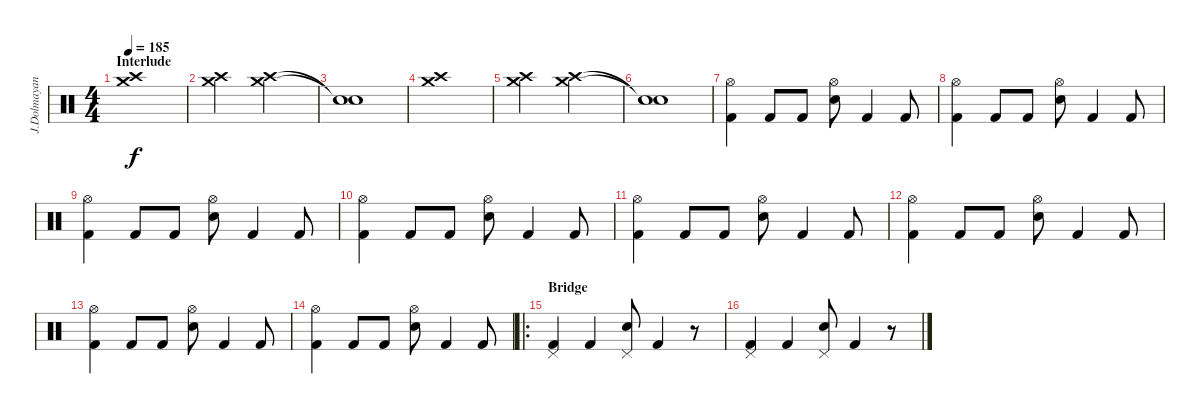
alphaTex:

\track ("J.Dolmayan" "J.Dolmayan") {instrument percussion}
\staff {score}
\articulation defaults
\ts (4 4)
\section ("" "Interlude")
\tempo 185
\clef neutral
\ks c
("Crash high (hit)" "Crash medium (hit)").1{dy f} |
("Crash high (hit)" "Crash medium (hit)").2 ("Crash high (hit)" "Crash medium (hit)").2 |
("Snare (hit)"{t} "Snare (hit)"{t}).1 |
("Crash high (hit)" "Crash medium (hit)").1 |
("Crash high (hit)" "Crash medium (hit)").2 ("Crash high (hit)" "Crash medium (hit)").2 |
("Snare (hit)"{t} "Snare (hit)"{t}).1 |
("Hi-Hat (open)" "Kick (hit) 2").4 "Kick (hit) 2".8 "Kick (hit) 2".8 ("Hi-Hat (open)" "Electric Snare (hit)").8 "Kick (hit) 2".4 "Kick (hit) 2".8 |
("Hi-Hat (open)" "Kick (hit) 2").4 "Kick (hit) 2".8 "Kick (hit) 2".8 ("Hi-Hat (open)" "Electric Snare (hit)").8 "Kick (hit) 2".4 "Kick (hit) 2".8 |
("Hi-Hat (open)" "Kick (hit) 2").4 "Kick (hit) 2".8 "Kick (hit) 2".8 ("Hi-Hat (open)" "Electric Snare (hit)").8 "Kick (hit) 2".4 "Kick (hit) 2".8 |
("Hi-Hat (open)" "Kick (hit) 2").4 "Kick (hit) 2".8 "Kick (hit) 2".8 ("Hi-Hat (open)" "Electric Snare (hit)").8 "Kick (hit) 2".4 "Kick (hit) 2".8 |
("Hi-Hat (open)" "Kick (hit) 2").4 "Kick (hit) 2".8 "Kick (hit) 2".8 ("Hi-Hat (open)" "Electric Snare (hit)").8 "Kick (hit) 2".4 "Kick (hit) 2".8 |
("Hi-Hat (open)" "Kick (hit) 2").4 "Kick (hit) 2".8 "Kick (hit) 2".8 ("Hi-Hat (open)" "Electric Snare (hit)").8 "Kick (hit) 2".4 "Kick (hit) 2".8 |
("Hi-Hat (open)" "Kick (hit) 2").4 "Kick (hit) 2".8 "Kick (hit) 2".8 ("Hi-Hat (open)" "Electric Snare (hit)").8 "Kick (hit) 2".4 "Kick (hit) 2".8 |
("Hi-Hat (open)" "Kick (hit) 2").4 "Kick (hit) 2".8 "Kick (hit) 2".8 ("Hi-Hat (open)" "Electric Snare (hit)").8 "Kick (hit) 2".4 "Kick (hit) 2".8 |
\ro
\section ("" "Bridge")
("Pedal Hi-Hat (hit)" "Kick (hit) 2").4 "Kick (hit) 2".4 ("Pedal Hi-Hat (hit)" "Electric Snare (hit)").8 "Kick (hit) 2".4 r.8 |
("Pedal Hi-Hat (hit)" "Kick (hit) 2").4 "Kick (hit) 2".4 ("Pedal Hi-Hat (hit)" "Electric Snare (hit)").8 "Kick (hit) 2".4 r.8
